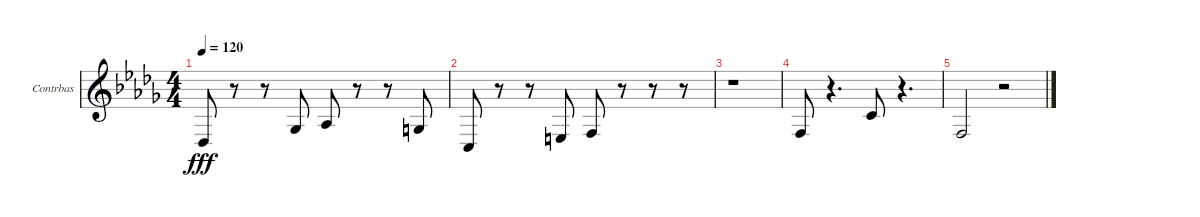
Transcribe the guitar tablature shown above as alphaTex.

\bracketExtendMode groupsimilarinstruments
\firstSystemTrackNameOrientation horizontal
\otherSystemsTrackNameOrientation horizontal
\track ("Contrebasse" "Contrbas") {instrument contrabass}
\staff {score}
\tuning (C5 C4 C3 C2 C1 C0 C-1)
\ts (4 4)
\tempo 120
\clef g2
\ks bbminor
13.5.8{dy fff} r.8 r.8 6.4.8 8.4.8 r.8 r.8 7.4.8 |
12.5.8 r.8 r.8 4.4.8 5.4.8 r.8 r.8 r.8 |
r.1 |
5.4.8 r.4{d} 12.4.8 r.4{d} |
5.4.2 r.2
